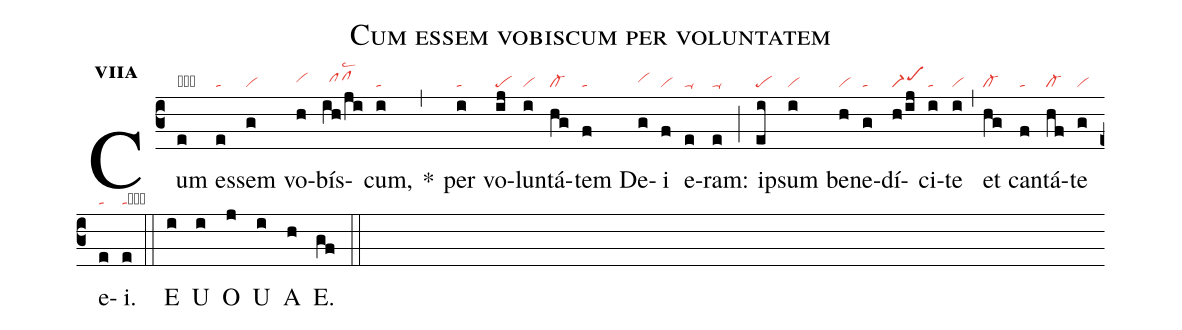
name:Cum essem vobiscum per voluntatem;
office-part:an;
mode:7a;
nabc-lines:1;
%%
initial-style: 1;
name: Cum essem vobiscum per voluntatem;
mode:7;
office-part: Antiphona;
annotation: Ant.;
annotation:vii a;
nabc-lines:1;
%%
(c3) Cum(e|obta) es(e|ta)sem(g|vi) vo(h|vihh)bís(ih/ji|//pfhhlsc2)cum,(i|ta) <sp>*</sp>(,) per(i|ta) vo(ij|pe)lun(i|vi)tá(hg|cl-)tem(f|ta) De(g|vihh)i(f|vi) e(e|ta-)ram:(e|ta-) (;) ip(ei|pe)sum(i|vi) be(h|vi)ne(g|ta)dí(h/ij|scM1)ci(i|ta)te(i|vi) (,) et(hg|cl-) can(f|ta)tá(hf|cl-)te(g|vi) e(e|ta)i.(e|tacb) (::)
<eu>E(i) U(i) O(j) U(i) A(h) E.(gf) </eu> (::)
